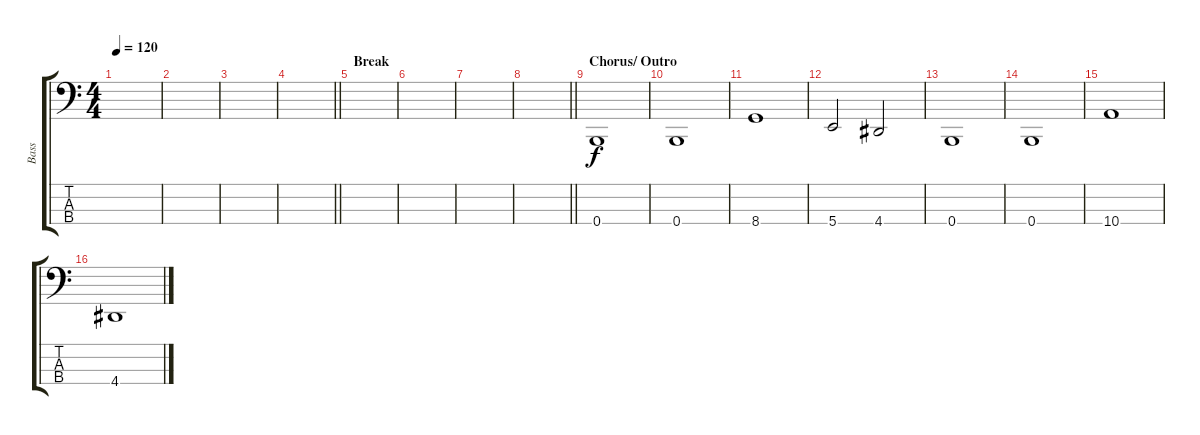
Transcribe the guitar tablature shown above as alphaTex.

\track ("Bass" "Bass") {instrument electricbasspick}
\staff {score tabs}
\tuning (E2 B1 Gb1 B0) {hide}
\ts (4 4)
\tempo 120
\clef f4
\ks c
|
|
|
\barLineRight lightlight
|
\section ("" "Break")
|
|
|
\barLineRight lightlight
|
\section ("" "Chorus/ Outro")
0.4.1 |
0.4.1 |
8.4.1 |
5.4.2 4.4.2 |
0.4.1 |
0.4.1 |
10.4.1 |
4.4.1
